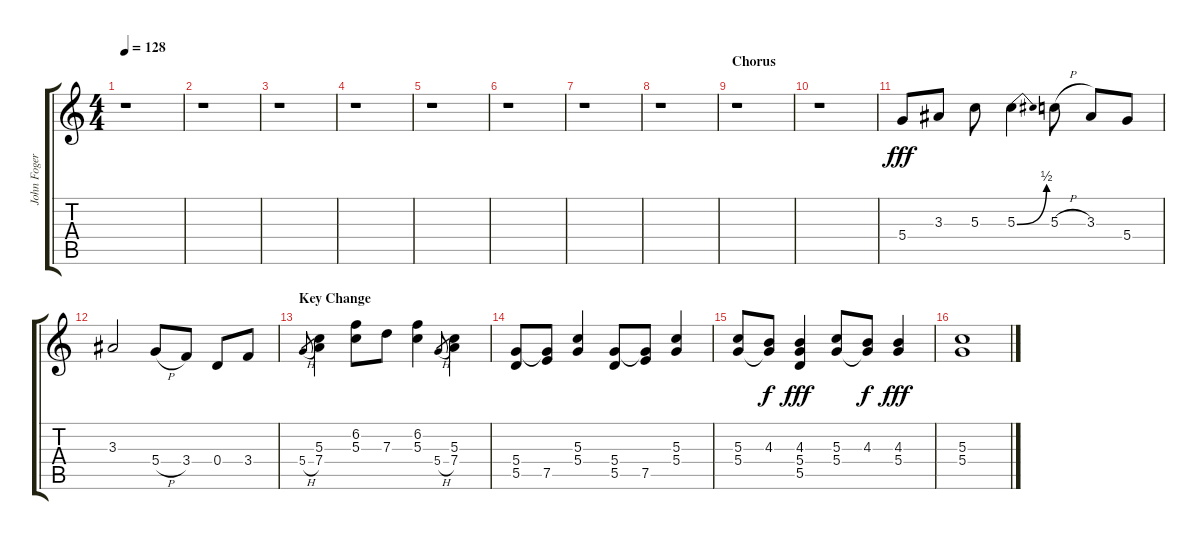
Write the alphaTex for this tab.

\track ("John Fogerty" "John Foger") {instrument acousticguitarnylon}
\staff {score tabs}
\tuning (E4 B3 G3 D3 A2 E2) {hide}
\ts (4 4)
\tempo 128
\clef g2
\ks c
r.1{dy fff} |
r.1 |
r.1 |
r.1 |
r.1 |
r.1 |
r.1 |
r.1 |
\section ("" "Chorus")
r.1 |
r.1 |
5.4.8{volume 16 instrument acousticguitarnylon} 3.3.8 5.3.8 5.3{be (bend 0 0 60 2)}.4 5.3{h}.8 3.3.8 5.4.8 |
3.3.2 5.4{h}.8 3.4.8 0.4.8 3.4.8 |
\section ("" "Key Change")
5.4{h}.8{gr} (5.3 7.4).4{volume 12 instrument electricguitarclean} (6.2 5.3).8 7.3.8 (6.2 5.3).4 5.4{h}.8{gr} (5.3 7.4).4 |
(5.4 5.5).8 (5.4{t} 7.5).8 (5.3 5.4).4 (5.4 5.5).8 (5.4{t} 7.5).8 (5.3 5.4).4 |
(5.3 5.4).8 (4.3 5.4{t}).8{dy f} (4.3 5.4 5.5).4{dy fff} (5.3 5.4).8 (4.3 5.4{t}).8{dy f} (4.3 5.4).4{dy fff} |
(5.3 5.4).1
